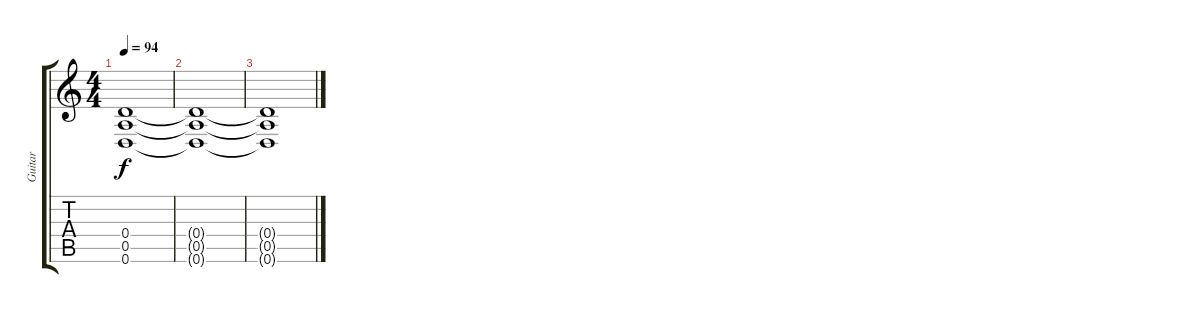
\track ("Guitar" "Guitar") {instrument distortionguitar}
\staff {score tabs}
\tuning (E4 B3 G3 D3 A2 D2) {hide}
\ts (4 4)
\tempo 94
\clef g2
\ks c
(0.4{t} 0.5{t} 0.6{t}).1{dy f} |
(0.4{t} 0.5{t} 0.6{t}).1 |
(0.4{t} 0.5{t} 0.6{t}).1
